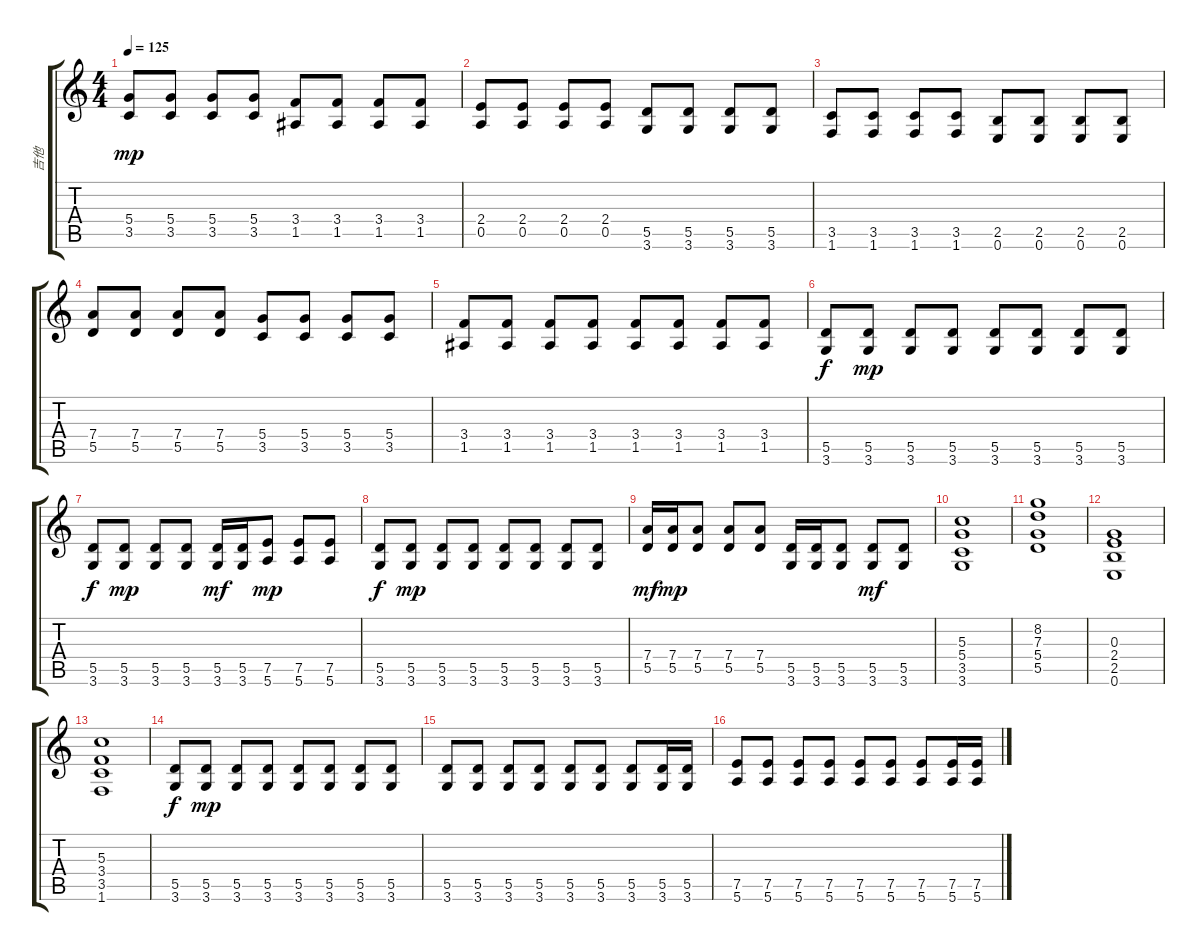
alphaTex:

\track ("吉他" "吉他") {instrument distortionguitar}
\staff {score tabs}
\tuning (E4 B3 G3 D3 A2 E2) {hide}
\ts (4 4)
\tempo 125
\clef g2
\ks c
(5.4 3.5).8{dy mp} (5.4 3.5).8 (5.4 3.5).8 (5.4 3.5).8 (3.4 1.5).8 (3.4 1.5).8 (3.4 1.5).8 (3.4 1.5).8 |
(2.4 0.5).8 (2.4 0.5).8 (2.4 0.5).8 (2.4 0.5).8 (5.5 3.6).8 (5.5 3.6).8 (5.5 3.6).8 (5.5 3.6).8 |
(3.5 1.6).8 (3.5 1.6).8 (3.5 1.6).8 (3.5 1.6).8 (2.5 0.6).8 (2.5 0.6).8 (2.5 0.6).8 (2.5 0.6).8 |
(7.4 5.5).8 (7.4 5.5).8 (7.4 5.5).8 (7.4 5.5).8 (5.4 3.5).8 (5.4 3.5).8 (5.4 3.5).8 (5.4 3.5).8 |
(3.4 1.5).8 (3.4 1.5).8 (3.4 1.5).8 (3.4 1.5).8 (3.4 1.5).8 (3.4 1.5).8 (3.4 1.5).8 (3.4 1.5).8 |
(5.5 3.6).8{dy f} (5.5 3.6).8{dy mp} (5.5 3.6).8 (5.5 3.6).8 (5.5 3.6).8 (5.5 3.6).8 (5.5 3.6).8 (5.5 3.6).8 |
(5.5 3.6).8{dy f} (5.5 3.6).8{dy mp} (5.5 3.6).8 (5.5 3.6).8 (5.5 3.6).16{dy mf} (5.5 3.6).16 (7.5 5.6).8{dy mp} (7.5 5.6).8 (7.5 5.6).8 |
(5.5 3.6).8{dy f} (5.5 3.6).8{dy mp} (5.5 3.6).8 (5.5 3.6).8 (5.5 3.6).8 (5.5 3.6).8 (5.5 3.6).8 (5.5 3.6).8 |
(7.4 5.5).16{dy mf} (7.4 5.5).16{dy mp} (7.4 5.5).8 (7.4 5.5).8 (7.4 5.5).8 (5.5 3.6).16 (5.5 3.6).16 (5.5 3.6).8 (5.5 3.6).8{dy mf} (5.5 3.6).8 |
(5.3 5.4 3.5 3.6).1 |
(8.2 7.3 5.4 5.5).1 |
(0.3 2.4 2.5 0.6).1 |
(5.3 3.4 3.5 1.6).1 |
(5.5 3.6).8{dy f} (5.5 3.6).8{dy mp} (5.5 3.6).8 (5.5 3.6).8 (5.5 3.6).8 (5.5 3.6).8 (5.5 3.6).8 (5.5 3.6).8 |
(5.5 3.6).8 (5.5 3.6).8 (5.5 3.6).8 (5.5 3.6).8 (5.5 3.6).8 (5.5 3.6).8 (5.5 3.6).8 (5.5 3.6).16 (5.5 3.6).16 |
(7.5 5.6).8 (7.5 5.6).8 (7.5 5.6).8 (7.5 5.6).8 (7.5 5.6).8 (7.5 5.6).8 (7.5 5.6).8 (7.5 5.6).16 (7.5 5.6).16
